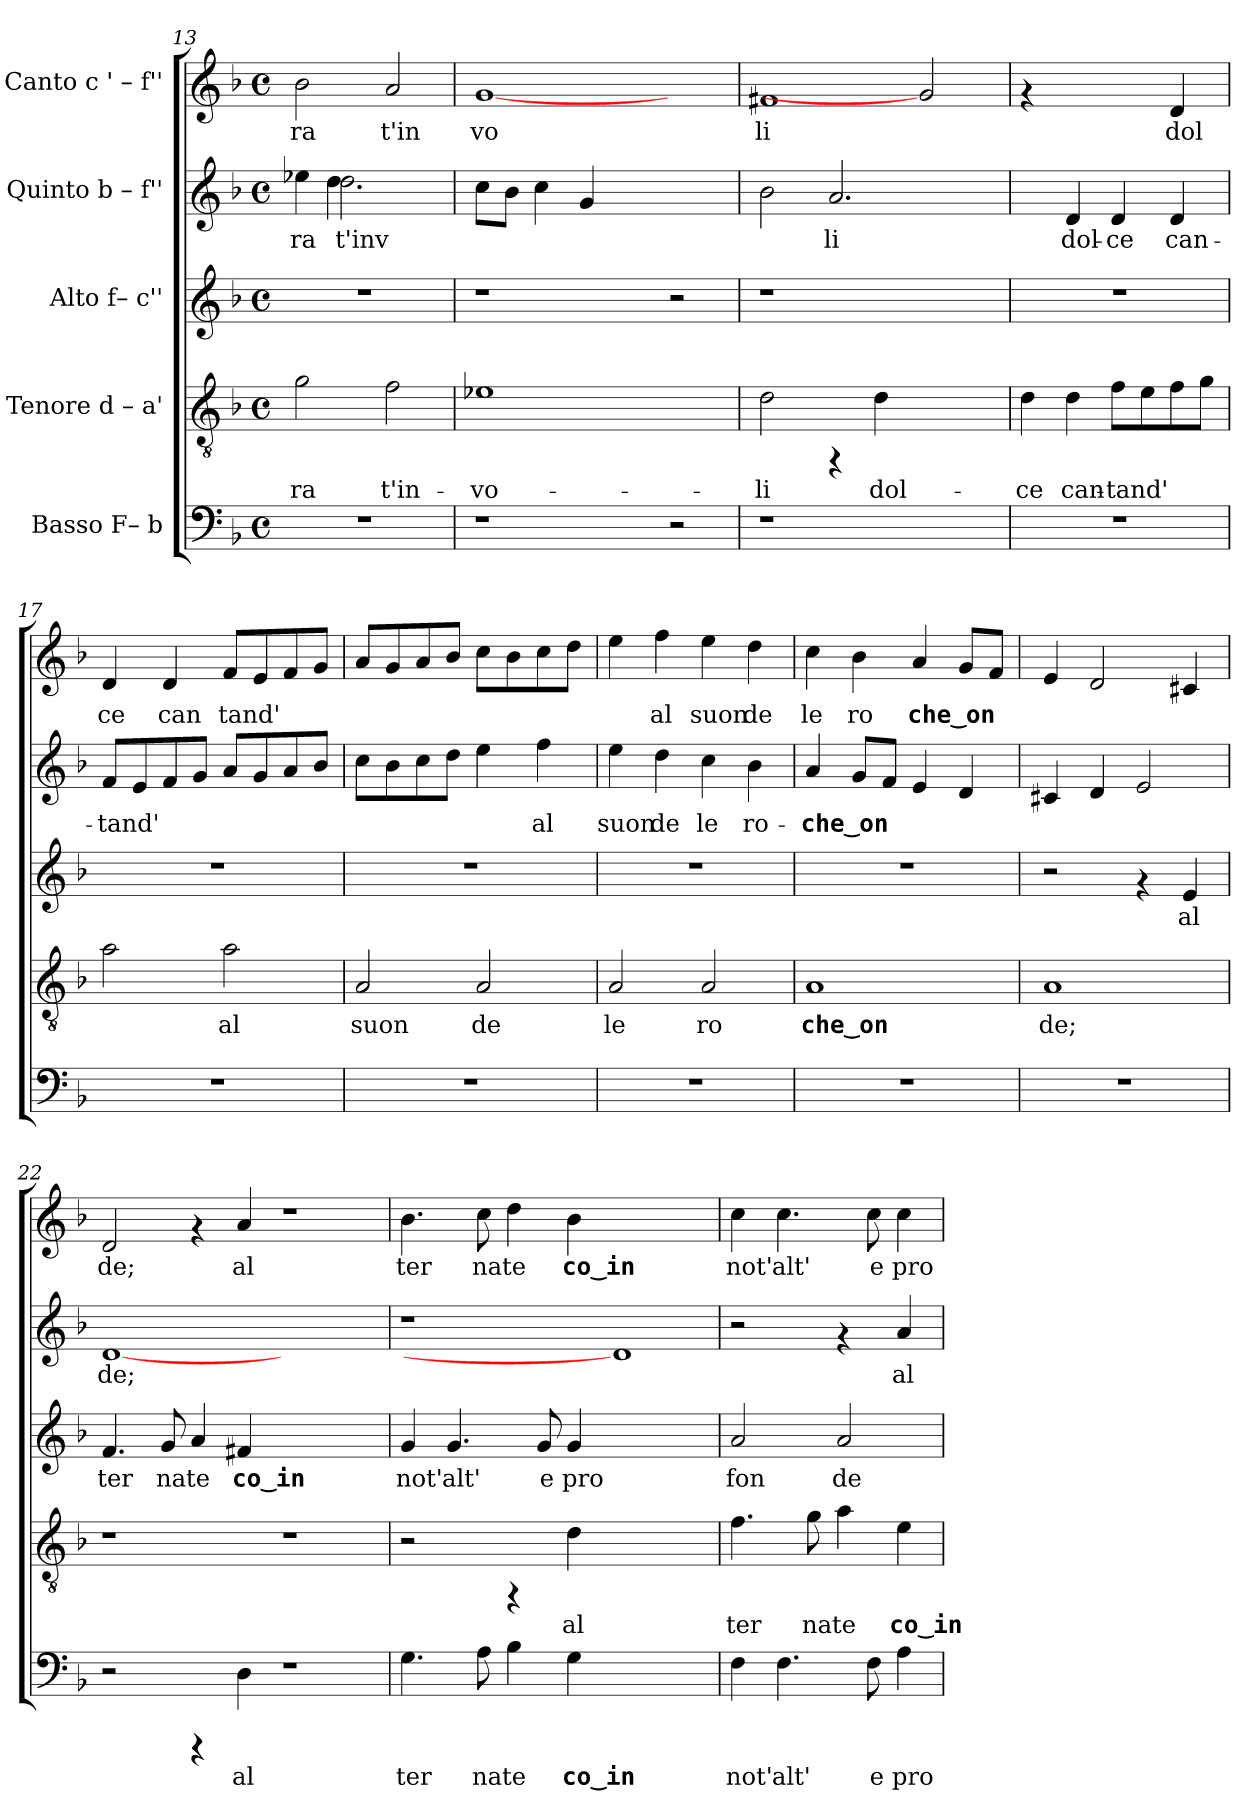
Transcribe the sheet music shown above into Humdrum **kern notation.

**kern	**text	**kern	**text	**kern	**text	**kern	**text	**kern	**text
*part5	*part5	*part4	*part4	*part3	*part3	*part2	*part2	*part1	*part1
*staff5	*staff5	*staff4	*staff4	*staff3	*staff3	*staff2	*staff2	*staff1	*staff1
*I"Basso  F– b	*	*I"Tenore  d – a'	*	*I"Alto  f– c''	*	*I"Quinto  b – f''	*	*I"Canto  c ' – f''	*
*clefF4	*	*clefGv2	*	*clefG2	*	*clefG2	*	*clefG2	*
*k[b-]	*	*k[b-]	*	*k[b-]	*	*k[b-]	*	*k[b-]	*
*F:	*	*F:	*	*F:	*	*F:	*	*F:	*
*M4/4	*	*M4/4	*	*M4/4	*	*M4/4	*	*M4/4	*
*met(c)	*	*met(c)	*	*met(c)	*	*met(c)	*	*met(c)	*
=13	=13	=13	=13	=13	=13	=13	=13	=13	=13
!	!	!	!LO:LY:b:rj	!	!	!	!LO:LY:b:rj	!	!LO:LY:b:rj
*	*	*	*	*	*	*^	*	*	*
1r	.	2g\	-ra	1r	.	4ee-X\	4ryy	-ra	2b-\	ra
!	!	!	!	!	!	!	!	!LO:LY:b:rj	!	!
.	.	.	.	.	.	2.dd\	4dd\	t'inv-	.	.
!	!	!	!LO:LY:b:rj	!	!	!	!	!	!	!LO:LY:b:rj
.	.	2f\	t'in-	.	.	.	2ryy	.	2a/	t'in
=14	=14	=14	=14	=14	=14	=14	=14	=14	=14	=14
!	!	!	!LO:LY:b:rj	!	!	!	!	!LO:LY:b:rj	!	!LO:LY:b:rj
*	*	*	*	*	*	*v	*v	*	*	*
1r	.	1e-X	-vo-	1r	.	8cc\L	--	[1g	vo
!	!	!	!	!	!	!	!LO:LY:b:rj	!	!
.	.	.	.	.	.	8b-\J	--	.	.
!	!	!	!	!	!	!	!LO:LY:b:rj	!	!
.	.	.	.	.	.	4cc\	--	.	.
!	!	!	!	!	!	!	!LO:LY:b:rj	!	!
.	.	.	.	.	.	4g/	--	.	.
.	.	.	.	.	.	2.ryy	.	.	.
2r	.	2ryy	.	2r	.	.	.	2ryy	.
=15	=15	=15	=15	=15	=15	=15	=15	=15	=15
!	!	!	!LO:LY:b:rj	!	!	!	!	!	!LO:LY:b:rj
1r	.	2d\	-li	1r	.	2b-\	.	1f#X	li
!	!	!	!	!	!	!	!LO:LY:b:rj	!	!
.	.	4rFF	.	.	.	2.a/	-li	.	.
!	!	!	!LO:LY:b:rj	!	!	!	!	!	!
.	.	4d\	dol-	.	.	.	.	.	.
2ryy	.	2ryy	.	2ryy	.	.	.	2g]	.
.	.	.	.	.	.	4ryy	.	.	.
=16	=16	=16	=16	=16	=16	=16	=16	=16	=16
!	!	!	!LO:LY:b:rj	!	!	!	!	!	!
1r	.	4d\	-ce	1r	.	4ryy	.	4rf	.
!	!	!	!LO:LY:b:rj	!	!	!	!LO:LY:b:rj	!	!
.	.	4d\	can-	.	.	4d/	dol-	2ryy	.
!	!	!	!LO:LY:b:rj	!	!	!	!LO:LY:b:rj	!	!
.	.	8f\L	-tand'	.	.	4d/	-ce	.	.
!	!	!	!LO:LY:b:rj	!	!	!	!	!	!
.	.	8e\	.	.	.	.	.	.	.
!	!	!	!LO:LY:b:rj	!	!	!	!LO:LY:b:rj	!	!LO:LY:b:rj
.	.	8f\	.	.	.	4d/	can-	4d/	dol
!	!	!	!LO:LY:b:rj	!	!	!	!	!	!
.	.	8g\J	.	.	.	.	.	.	.
!!LO:PB:g=z
=17	=17	=17	=17	=17	=17	=17	=17	=17	=17
!	!	!	!LO:LY:b:rj	!	!	!	!LO:LY:b:rj	!	!LO:LY:b:rj
1r	.	2a\	.	1r	.	8f/L	-tand'	4d/	ce
!	!	!	!	!	!	!	!LO:LY:b:rj	!	!
.	.	.	.	.	.	8e/	.	.	.
!	!	!	!	!	!	!	!LO:LY:b:rj	!	!LO:LY:b:rj
.	.	.	.	.	.	8f/	.	4d/	can
!	!	!	!	!	!	!	!LO:LY:b:rj	!	!
.	.	.	.	.	.	8g/J	.	.	.
!	!	!	!LO:LY:b:rj	!	!	!	!LO:LY:b:rj	!	!LO:LY:b:rj
.	.	2a\	al	.	.	8a/L	.	8f/L	tand'
!	!	!	!	!	!	!	!LO:LY:b:rj	!	!LO:LY:b:rj
.	.	.	.	.	.	8g/	.	8e/	.
!	!	!	!	!	!	!	!LO:LY:b:rj	!	!LO:LY:b:rj
.	.	.	.	.	.	8a/	.	8f/	.
!	!	!	!	!	!	!	!LO:LY:b:rj	!	!LO:LY:b:rj
.	.	.	.	.	.	8b-/J	.	8g/J	.
=18	=18	=18	=18	=18	=18	=18	=18	=18	=18
!	!	!	!LO:LY:b:rj	!	!	!	!LO:LY:b:rj	!	!LO:LY:b:rj
1r	.	2A/	suon	1r	.	8cc\L	.	8a/L	.
!	!	!	!	!	!	!	!LO:LY:b:rj	!	!LO:LY:b:rj
.	.	.	.	.	.	8b-\	.	8g/	.
!	!	!	!	!	!	!	!LO:LY:b:rj	!	!LO:LY:b:rj
.	.	.	.	.	.	8cc\	.	8a/	.
!	!	!	!	!	!	!	!LO:LY:b:rj	!	!LO:LY:b:rj
.	.	.	.	.	.	8dd\J	.	8b-/J	.
!	!	!	!LO:LY:b:rj	!	!	!	!LO:LY:b:rj	!	!LO:LY:b:rj
.	.	2A/	de	.	.	4ee\	.	8cc\L	.
!	!	!	!	!	!	!	!	!	!LO:LY:b:rj
.	.	.	.	.	.	.	.	8b-\	.
!	!	!	!	!	!	!	!LO:LY:b:rj	!	!LO:LY:b:rj
.	.	.	.	.	.	4ff\	al	8cc\	.
!	!	!	!	!	!	!	!	!	!LO:LY:b:rj
.	.	.	.	.	.	.	.	8dd\J	.
=19	=19	=19	=19	=19	=19	=19	=19	=19	=19
!	!	!	!LO:LY:b:rj	!	!	!	!LO:LY:b:rj	!	!LO:LY:b:rj
1r	.	2A/	le	1r	.	4ee\	suon	4ee\	.
!	!	!	!	!	!	!	!LO:LY:b:rj	!	!LO:LY:b:rj
.	.	.	.	.	.	4dd\	de	4ff\	al
!	!	!	!LO:LY:b:rj	!	!	!	!LO:LY:b:rj	!	!LO:LY:b:rj
.	.	2A/	ro	.	.	4cc\	le	4ee\	suon
!	!	!	!	!	!	!	!LO:LY:b:rj	!	!LO:LY:b:rj
.	.	.	.	.	.	4b-\	ro-	4dd\	de
=20	=20	=20	=20	=20	=20	=20	=20	=20	=20
!	!	!	!LO:LY:b:rj	!	!	!	!LO:LY:b:rj	!	!LO:LY:b:rj
1r	.	1A	che‿on	1r	.	4a/	-che‿on-	4cc\	le
!	!	!	!	!	!	!	!LO:LY:b:rj	!	!LO:LY:b:rj
.	.	.	.	.	.	8g/L	--	4b-\	ro
!	!	!	!	!	!	!	!LO:LY:b:rj	!	!
.	.	.	.	.	.	8f/J	--	.	.
!	!	!	!	!	!	!	!LO:LY:b:rj	!	!LO:LY:b:rj
.	.	.	.	.	.	4e/	--	4a/	che‿on
!	!	!	!	!	!	!	!LO:LY:b:rj	!	!LO:LY:b:rj
.	.	.	.	.	.	4d/	--	8g/L	.
!	!	!	!	!	!	!	!	!	!LO:LY:b:rj
.	.	.	.	.	.	.	.	8f/J	.
=21	=21	=21	=21	=21	=21	=21	=21	=21	=21
!	!	!	!LO:LY:b:rj	!	!	!	!LO:LY:b:rj	!	!LO:LY:b:rj
1r	.	1A	de;	2r	.	4c#X/	--	4e/	.
!	!	!	!	!	!	!	!LO:LY:b:rj	!	!LO:LY:b:rj
.	.	.	.	.	.	4d/	--	2d/	.
!	!	!	!	!	!	!	!LO:LY:b:rj	!	!
.	.	.	.	4rf	.	2e/	--	.	.
!	!	!	!	!	!LO:LY:b:cj	!	!	!	!LO:LY:b:rj
.	.	.	.	4e/	al	.	.	4c#X/	.
!!LO:LB:g=z
=22	=22	=22	=22	=22	=22	=22	=22	=22	=22
!	!	!	!	!	!LO:LY:b:cj	!	!LO:LY:b:rj	!	!LO:LY:b:rj
2r	.	1r	.	4.f/	ter	[1d	-de;	2d/	de;
!	!	!	!	!	!LO:LY:b:cj	!	!	!	!
.	.	.	.	8g/	na	.	.	.	.
!	!	!	!	!	!LO:LY:b:cj	!	!	!	!
4rCCC	.	.	.	4a/	te	.	.	4rf	.
!	!LO:LY:b:cj	!	!	!	!LO:LY:b:cj	!	!	!	!LO:LY:b:rj
4D\	al	.	.	4f#X/	co‿in	.	.	4a/	al
1r	.	1r	.	1ryy	.	1ryy	.	1r	.
=23	=23	=23	=23	=23	=23	=23	=23	=23	=23
!	!LO:LY:b:cj	!	!	!	!LO:LY:b:cj	!	!	!	!LO:LY:b:rj
4.G\	ter	2r	.	4g/	not'	1r	.	4.b-\	ter
!	!	!	!	!	!LO:LY:b:cj	!	!	!	!
.	.	.	.	4.g/	alt'	.	.	.	.
!	!LO:LY:b:cj	!	!	!	!	!	!	!	!LO:LY:b:rj
8A\	na	.	.	.	.	.	.	8cc\	na
!	!LO:LY:b:cj	!	!	!	!	!	!	!	!LO:LY:b:rj
4B-\	te	4rFF	.	.	.	.	.	4dd\	te
!	!	!	!	!	!LO:LY:b:cj	!	!	!	!
.	.	.	.	8g/	e	.	.	.	.
!	!LO:LY:b:cj	!	!LO:LY:b:rj	!	!LO:LY:b:cj	!	!	!	!LO:LY:b:rj
4G\	co‿in	4d\	al	4g/	pro	.	.	4b-\	co‿in
1ryy	.	1ryy	.	1ryy	.	1d]	.	1ryy	.
=24	=24	=24	=24	=24	=24	=24	=24	=24	=24
!	!LO:LY:b:cj	!	!LO:LY:b:rj	!	!LO:LY:b:cj	!	!	!	!LO:LY:b:rj
4F\	not'	4.f\	ter	2a/	fon	2r	.	4cc\	not'
!	!LO:LY:b:cj	!	!	!	!	!	!	!	!LO:LY:b:rj
4.F\	alt'	.	.	.	.	.	.	4.cc\	alt'
!	!	!	!LO:LY:b:rj	!	!	!	!	!	!
.	.	8g\	na	.	.	.	.	.	.
!	!	!	!LO:LY:b:rj	!	!LO:LY:b:cj	!	!	!	!
.	.	4a\	te	2a/	de	4rf	.	.	.
!	!LO:LY:b:cj	!	!	!	!	!	!	!	!LO:LY:b:rj
8F\	e	.	.	.	.	.	.	8cc\	e
!	!LO:LY:b:cj	!	!LO:LY:b:rj	!	!	!	!LO:LY:b:rj	!	!LO:LY:b:rj
4A\	pro	4e\	co‿in	.	.	4a/	al-	4cc\	pro
=	=	=	=	=	=	=	=	=	=
*-	*-	*-	*-	*-	*-	*-	*-	*-	*-
